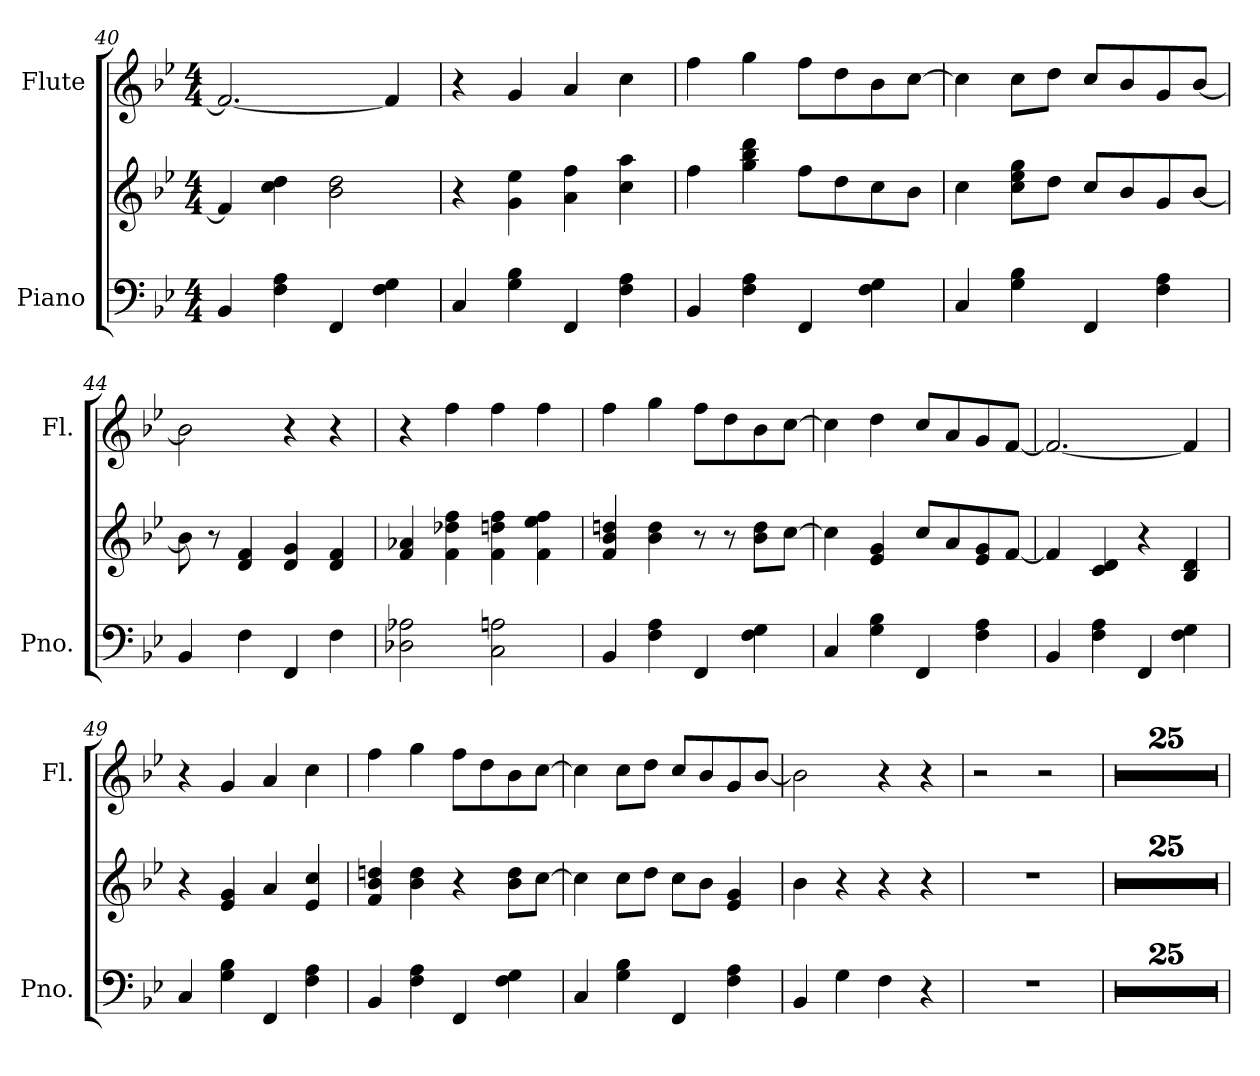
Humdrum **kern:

**kern	**kern	**kern
*part2	*part2	*part1
*staff3	*staff2	*staff1
*I"Piano	*	*I"Flute
*I'Pno.	*	*I'Fl.
*clefF4	*clefG2	*clefG2
*k[b-e-]	*k[b-e-]	*k[b-e-]
*M4/4	*M4/4	*M4/4
=40	=40	=40
4BB-/	4f/]	2.f/_
4F\ 4A\	4cc\ 4dd\	.
4FF/	2b-\ 2dd\	.
4F\ 4G\	.	4f/]
=41	=41	=41
4C/	4r	4r
4G\ 4B-\	4g\ 4ee-\	4g/
4FF/	4a\ 4ff\	4a/
4F\ 4A\	4cc\ 4aa\	4cc\
=42	=42	=42
4BB-/	4ff\	4ff\
4F\ 4A\	4gg\ 4bb-\ 4ddd\	4gg\
4FF/	8ff\L	8ff\L
.	8dd\	8dd\
4F\ 4G\	8cc\	8b-\
.	8b-\J	[8cc\J
!!LO:LB:g=z
=43	=43	=43
4C/	4cc\	4cc\]
4G\ 4B-\	8cc\ 8ee-\ 8gg\L	8cc\L
.	8dd\J	8dd\J
4FF/	8cc/L	8cc/L
.	8b-/	8b-/
4F\ 4A\	8g/	8g/
.	[8b-/J	[8b-/J
=44	=44	=44
4BB-/	8b-\]	2b-\]
.	8r	.
4F\	4d/ 4f/	.
4FF/	4d/ 4g/	4r
4F\	4d/ 4f/	4r
=45	=45	=45
2D-X\ 2A-X\	4f/ 4a-X/	4r
.	4f\ 4dd-X\ 4ff\	4ff\
2C\ 2An\	4f\ 4ddn\ 4ff\	4ff\
.	4f\ 4ee-\ 4ff\	4ff\
=46	=46	=46
4BB-/	4f/ 4b-/ 4ddn/	4ff\
4F\ 4A\	4b-\ 4dd\	4gg\
4FF/	8r	8ff\L
.	8r	8dd\
4F\ 4G\	8b-\ 8dd\L	8b-\
.	[8cc\J	[8cc\J
=47	=47	=47
4C/	4cc\]	4cc\]
4G\ 4B-\	4e-/ 4g/	4dd\
4FF/	8cc/L	8cc/L
.	8a/	8a/
4F\ 4A\	8e-/ 8g/	8g/
.	[8f/J	[8f/J
=48	=48	=48
4BB-/	4f/]	2.f/_
4F\ 4A\	4c/ 4d/	.
4FF/	4r	.
4F\ 4G\	4B-/ 4d/	4f/]
!!LO:PB:g=z
=49	=49	=49
4C/	4r	4r
4G\ 4B-\	4e-/ 4g/	4g/
4FF/	4a/	4a/
4F\ 4A\	4e-/ 4cc/	4cc\
=50	=50	=50
4BB-/	4f/ 4b-/ 4ddn/	4ff\
4F\ 4A\	4b-\ 4dd\	4gg\
4FF/	4r	8ff\L
.	.	8dd\
4F\ 4G\	8b-\ 8dd\L	8b-\
.	[8cc\J	[8cc\J
=51	=51	=51
4C/	4cc\]	4cc\]
4G\ 4B-\	8cc\L	8cc\L
.	8dd\J	8dd\J
4FF/	8cc\L	8cc/L
.	8b-\J	8b-/
4F\ 4A\	4e-/ 4g/	8g/
.	.	[8b-/J
=52	=52	=52
4BB-/	4b-\	2b-\]
4G\	4r	.
4F\	4r	4r
4r	4r	4r
=53	=53	=53
1r	1r	2r
.	.	2r
=54	=54	=54
1r	1r	1r
=55	=55	=55
1r	1r	1r
=56	=56	=56
1r	1r	1r
=57	=57	=57
1r	1r	1r
=58	=58	=58
1r	1r	1r
!!LO:LB:g=z
=59	=59	=59
1r	1r	1r
=60	=60	=60
1r	1r	1r
=61	=61	=61
1r	1r	1r
=62	=62	=62
1r	1r	1r
=63	=63	=63
1r	1r	1r
=64	=64	=64
1r	1r	1r
=65	=65	=65
1r	1r	1r
=66	=66	=66
1r	1r	1r
=67	=67	=67
1r	1r	1r
=68	=68	=68
1r	1r	1r
=69	=69	=69
1r	1r	1r
=70	=70	=70
1r	1r	1r
=71	=71	=71
1r	1r	1r
=72	=72	=72
1r	1r	1r
=73	=73	=73
1r	1r	1r
=74	=74	=74
1r	1r	1r
!!LO:LB:g=z
=75	=75	=75
1r	1r	1r
=76	=76	=76
1r	1r	1r
=77	=77	=77
1r	1r	1r
=78	=78	=78
1r	1r	1r
=	=	=
*-	*-	*-
